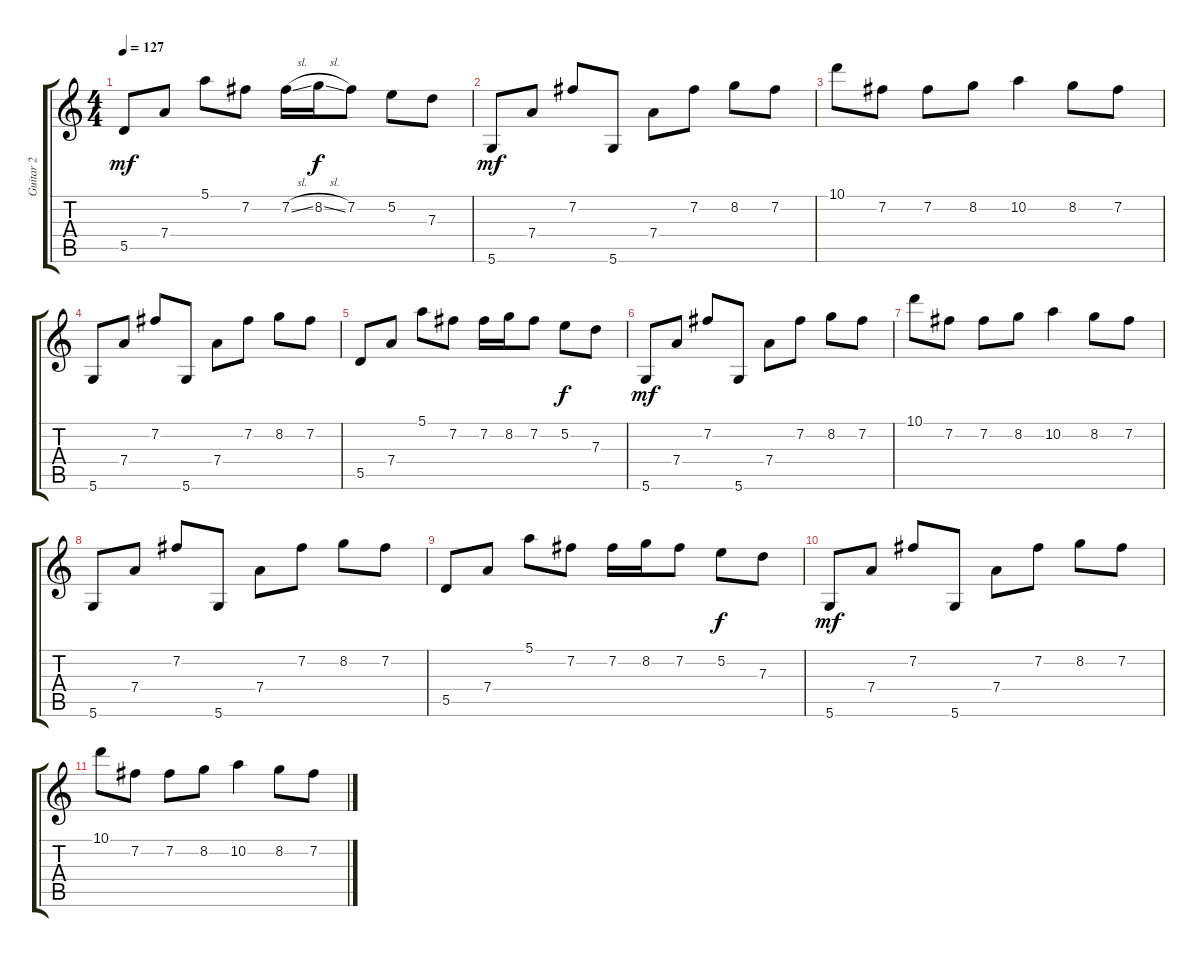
\track ("Guitar 2" "Guitar 2") {instrument distortionguitar}
\staff {score tabs}
\tuning (E4 B3 G3 D3 A2 D2) {hide}
\ts (4 4)
\tempo 127
\clef g2
\ks c
5.5.8{dy mf} 7.4.8 5.1.8 7.2.8 7.2{sl}.16 8.2{sl}.16{dy f} 7.2.8 5.2.8 7.3.8 |
5.6.8{dy mf} 7.4.8 7.2.8 5.6.8 7.4.8 7.2.8 8.2.8 7.2.8 |
10.1.8 7.2.8 7.2.8 8.2.8 10.2.4 8.2.8 7.2.8 |
5.6.8 7.4.8 7.2.8 5.6.8 7.4.8 7.2.8 8.2.8 7.2.8 |
5.5.8 7.4.8 5.1.8 7.2.8 7.2.16 8.2.16 7.2.8 5.2.8{dy f} 7.3.8 |
5.6.8{dy mf} 7.4.8 7.2.8 5.6.8 7.4.8 7.2.8 8.2.8 7.2.8 |
10.1.8 7.2.8 7.2.8 8.2.8 10.2.4 8.2.8 7.2.8 |
5.6.8 7.4.8 7.2.8 5.6.8 7.4.8 7.2.8 8.2.8 7.2.8 |
5.5.8 7.4.8 5.1.8 7.2.8 7.2.16 8.2.16 7.2.8 5.2.8{dy f} 7.3.8 |
5.6.8{dy mf} 7.4.8 7.2.8 5.6.8 7.4.8 7.2.8 8.2.8 7.2.8 |
10.1.8 7.2.8 7.2.8 8.2.8 10.2.4 8.2.8 7.2.8
